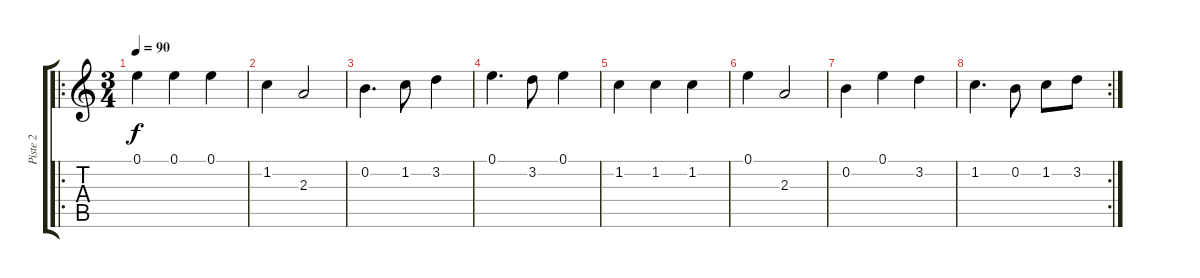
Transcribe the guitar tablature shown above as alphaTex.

\track ("Piste 2" "Piste 2") {instrument acousticguitarsteel}
\staff {score tabs}
\tuning (E4 B3 G3 D3 A2 E2) {hide}
\ro
\ts (3 4)
\tempo 90
\clef g2
\ks c
0.1.4{dy f} 0.1.4 0.1.4 |
1.2.4 2.3.2 |
0.2.4{d} 1.2.8 3.2.4 |
0.1.4{d} 3.2.8 0.1.4 |
1.2.4 1.2.4 1.2.4 |
0.1.4 2.3.2 |
0.2.4 0.1.4 3.2.4 |
\rc 2
1.2.4{d} 0.2.8 1.2.8 3.2.8
